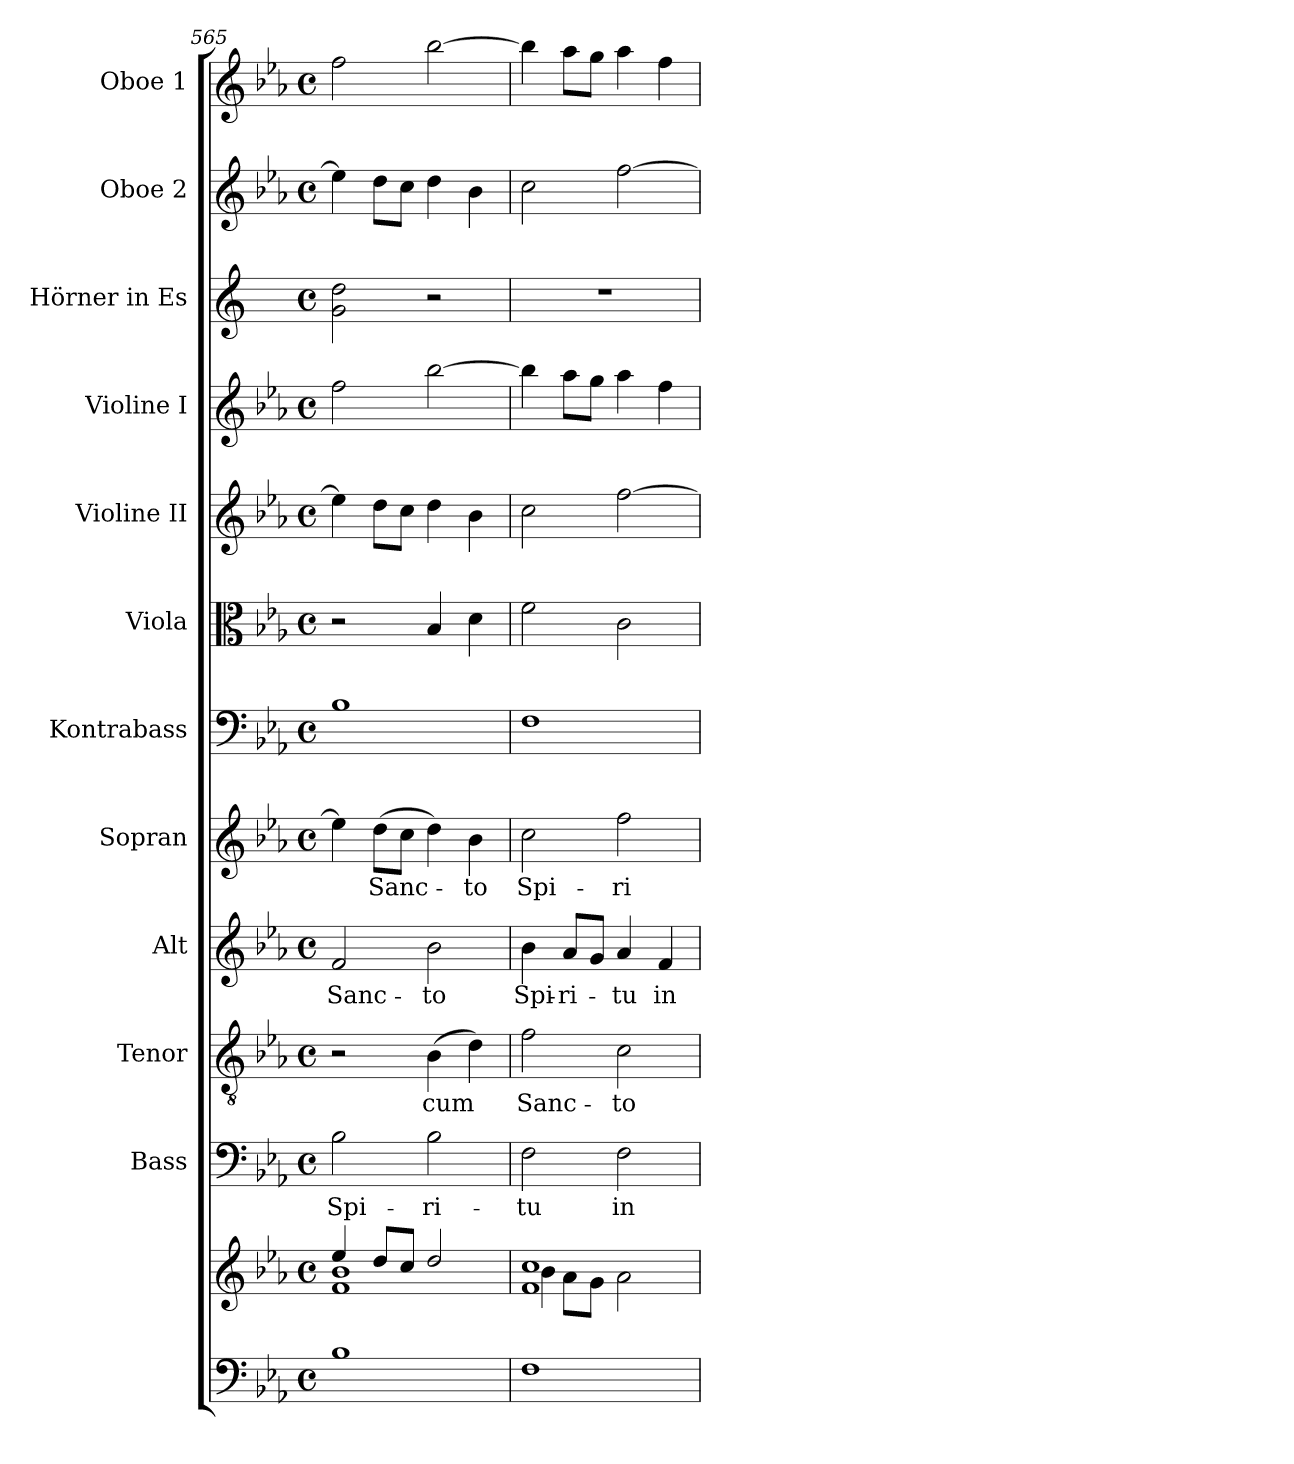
**kern	**kern	**kern	**text	**kern	**text	**kern	**text	**kern	**text	**kern	**kern	**kern	**kern	**kern	**kern	**kern
*part12	*part12	*part11	*part11	*part10	*part10	*part9	*part9	*part8	*part8	*part7	*part6	*part5	*part4	*part3	*part2	*part1
*staff13	*staff12	*staff11	*staff11	*staff10	*staff10	*staff9	*staff9	*staff8	*staff8	*staff7	*staff6	*staff5	*staff4	*staff3	*staff2	*staff1
*	*	*I"Bass	*	*I"Tenor	*	*I"Alt	*	*I"Sopran	*	*I"Kontrabass	*I"Viola	*I"Violine II	*I"Violine I	*I"Hörner in Es	*I"Oboe 2	*I"Oboe 1
*	*	*I'B.	*	*I'T.	*	*I'A.	*	*I'S.	*	*I'Kb.	*I'Vla.	*I'Vl. II	*I'Vl. I	*	*I'Ob. 2	*I'Ob. 1
*clefF4	*clefG2	*clefF4	*	*clefGv2	*	*clefG2	*	*clefG2	*	*clefF4	*clefC3	*clefG2	*clefG2	*clefG2	*clefG2	*clefG2
*	*	*	*	*	*	*	*	*	*	*ITrd7c12	*	*	*	*ITrd5c9	*	*
*k[b-e-a-]	*k[b-e-a-]	*k[b-e-a-]	*	*k[b-e-a-]	*	*k[b-e-a-]	*	*k[b-e-a-]	*	*k[b-e-a-]	*k[b-e-a-]	*k[b-e-a-]	*k[b-e-a-]	*k[b-e-a-]	*k[b-e-a-]	*k[b-e-a-]
*E-:	*E-:	*E-:	*	*E-:	*	*E-:	*	*E-:	*	*E-:	*E-:	*E-:	*E-:	*E-:	*E-:	*E-:
*M4/4	*M4/4	*M4/4	*	*M4/4	*	*M4/4	*	*M4/4	*	*M4/4	*M4/4	*M4/4	*M4/4	*M4/4	*M4/4	*M4/4
*met(c)	*met(c)	*met(c)	*	*met(c)	*	*met(c)	*	*met(c)	*	*met(c)	*met(c)	*met(c)	*met(c)	*met(c)	*met(c)	*met(c)
=565	=565	=565	=565	=565	=565	=565	=565	=565	=565	=565	=565	=565	=565	=565	=565	=565
*	*^	*	*	*	*	*	*	*	*	*	*	*	*	*	*	*
!	!	!	!	!LO:LY:b	!	!	!	!LO:LY:b	!	!	!	!	!	!	!	!	!
1B-	4ee-/	1f 1b-	2B-\	Spi-	2r	.	2f/	Sanc-	4ee-\]	.	1BB-	2r	4ee-\]	2ff\	2B-\ 2f\	4ee-\]	2ff\
!	!	!	!	!	!	!	!	!	!	!LO:LY:b	!	!	!	!	!	!	!
.	8dd/L	.	.	.	.	.	.	.	(>8dd\L	Sanc-	.	.	8dd\L	.	.	8dd\L	.
.	8cc/J	.	.	.	.	.	.	.	8cc\J	.	.	.	8cc\J	.	.	8cc\J	.
!	!	!	!	!LO:LY:b	!	!LO:LY:b	!	!LO:LY:b	!	!	!	!	!	!	!	!	!
.	2dd/	.	2B-\	-ri-	(>4B-\	cum	2b-\	-to	4dd\)	.	.	4B-/	4dd\	[2bb-\	2r	4dd\	[2bb-\
!	!	!	!	!	!	!	!	!	!	!LO:LY:b	!	!	!	!	!	!	!
.	.	.	.	.	4d\)	.	.	.	4b-\	-to	.	4d\	4b-\	.	.	4b-\	.
=566	=566	=566	=566	=566	=566	=566	=566	=566	=566	=566	=566	=566	=566	=566	=566	=566	=566
!	!	!	!	!LO:LY:b	!	!LO:LY:b	!	!LO:LY:b	!	!LO:LY:b	!	!	!	!	!	!	!
1F	1f 1cc	4b-\	2F\	-tu	2f\	Sanc-	4b-\	Spi-	2cc\	Spi-	1FF	2f\	2cc\	4bb-\]	1r	2cc\	4bb-\]
!	!	!	!	!	!	!	!	!LO:LY:b	!	!	!	!	!	!	!	!	!
.	.	8a-\L	.	.	.	.	8a-/L	-ri-	.	.	.	.	.	8aa-\L	.	.	8aa-\L
.	.	8g\J	.	.	.	.	8g/J	.	.	.	.	.	.	8gg\J	.	.	8gg\J
!	!	!	!	!LO:LY:b	!	!LO:LY:b	!	!LO:LY:b	!	!LO:LY:b	!	!	!	!	!	!	!
.	.	2a-\	2F\	in	2c\	-to	4a-/	-tu	2ff\	-ri-	.	2c\	[2ff\	4aa-\	.	[2ff\	4aa-\
!	!	!	!	!	!	!	!	!LO:LY:b	!	!	!	!	!	!	!	!	!
.	.	.	.	.	.	.	4f/	in	.	.	.	.	.	4ff\	.	.	4ff\
*	*v	*v	*	*	*	*	*	*	*	*	*	*	*	*	*	*	*
=	=	=	=	=	=	=	=	=	=	=	=	=	=	=	=	=
*-	*-	*-	*-	*-	*-	*-	*-	*-	*-	*-	*-	*-	*-	*-	*-	*-
